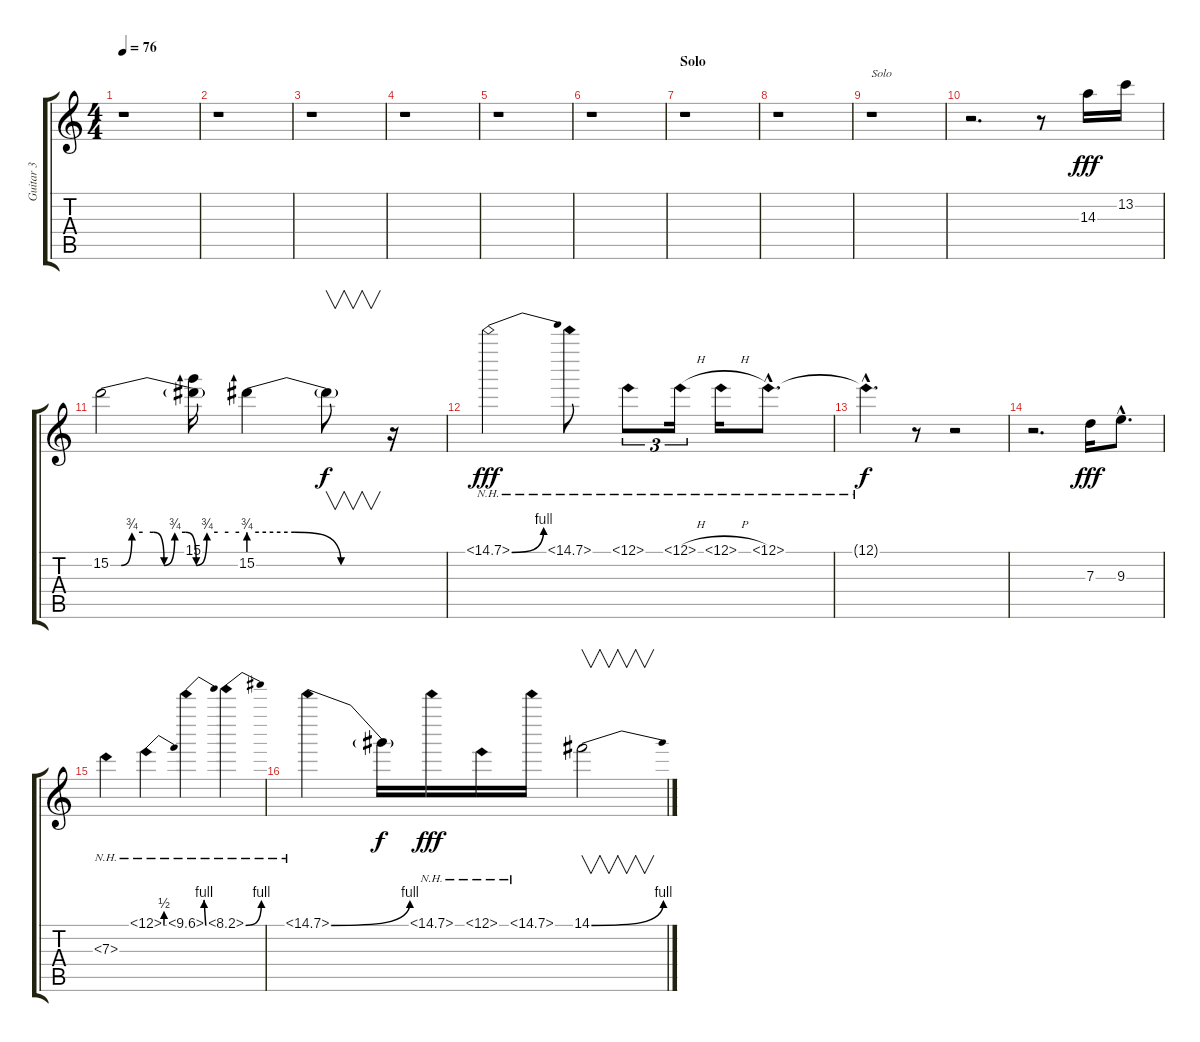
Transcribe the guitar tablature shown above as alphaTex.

\track ("Guitar 3" "Guitar 3") {instrument distortionguitar}
\staff {score tabs}
\tuning (E4 B3 G3 D3 A2 E2) {hide}
\ts (4 4)
\tempo 76
\clef g2
\ks c
r.1{dy f} |
r.1 |
r.1 |
r.1 |
r.1 |
r.1 |
\section ("" "Solo")
r.1 |
r.1 |
r.1{txt "Solo"} |
r.2{d} r.8 14.3.16{dy fff} 13.2.16 |
15.2{be (custom 0 0 5 0 10 3 15 3 20 3 25 0 30 3 35 3 40 0 45 3 50 3 55 3 60 3)}.2 (15.1 15.2{t}).16 15.2{be (custom 0 3 20 3 40 0 60 0)}.4 15.2{t}.8{v dy f} r.16 |
15.1{be (bend 0 0 60 4) nh}.2{dy fff} 15.1{nh}.8 13.1{nh}.8{tu (3 2)} 12.1{nh h}.16{tu (3 2)} 13.1{nh h}.16 12.1{nh hac}.8{d} |
12.1{nh hac t}.4{d dy f} r.8 r.2 |
r.2{d} 7.3.16{dy fff} 9.3{hac}.8{d} |
7.3{nh}.4 12.1{be (bend 0 0 60 2) nh}.4 10.1{be (bend 0 0 60 4) nh}.4 8.1{be (bend 0 0 60 4) nh}.4 |
14.1{be (bend 0 0 60 4) nh}.4 14.1{t}.16{dy f} 14.1{nh}.16{dy fff} 12.1{nh}.16 14.1{nh}.16 14.1{be (bend 0 0 60 4)}.2{v}
